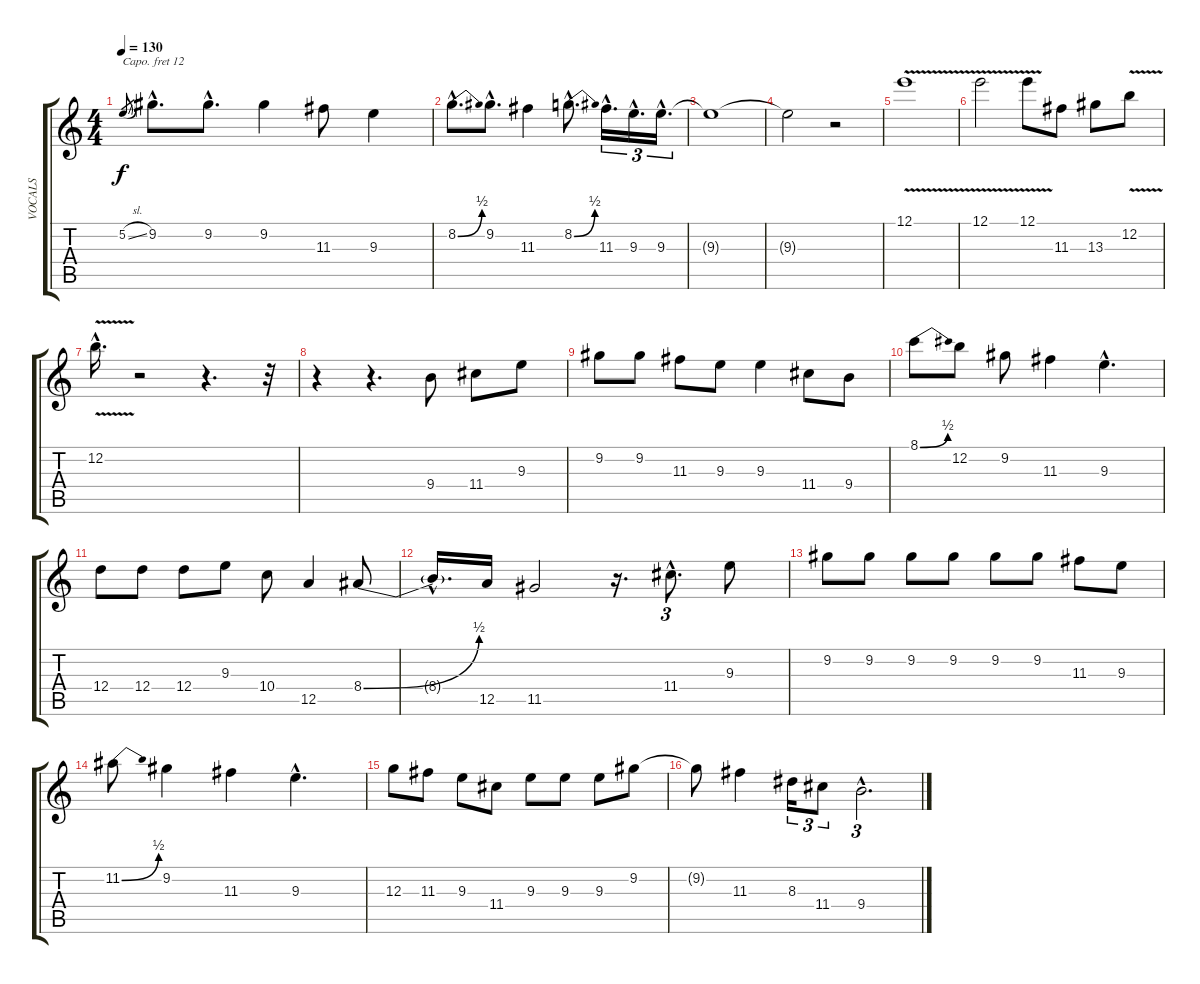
\track ("VOCALS" "VOCALS") {instrument lead2sawtooth}
\staff {score tabs}
\capo 12
\tuning (E4 B3 G3 D3 A2 E2) {hide}
\ts (4 4)
\tempo 130
\clef g2
\ks c
5.2{sl}.8{gr dy f} 9.2{hac}.8{d} 9.2{hac}.8{d} 9.2.4 11.3.8 9.3.4 |
8.2{be (bend 0 0 60 2) hac}.8{d} 9.2{hac}.8{d} 11.3.4 8.2{be (bend 0 0 60 2) hac}.8{d} 11.3{hac}.16{d tu (3 2)} 9.3{hac}.16{d tu (3 2)} 9.3{hac}.16{d tu (3 2)} |
9.3{t}.1 |
9.3{t}.2 r.2 |
12.1{v}.1 |
12.1{v}.2 12.1{v}.8 11.3.8 13.3.8 12.2{v}.8 |
12.2{v hac}.16{d} r.2 r.4{d} r.32 |
r.4 r.4{d} 9.4.8 11.4.8 9.3.8 |
9.2.8 9.2.8 11.3.8 9.3.8 9.3.4 11.4.8 9.4.8 |
8.1{be (bend 0 0 60 2)}.8 12.2.8 9.2.8 11.3.4 9.3{hac}.4{d} |
12.4.8 12.4.8 12.4.8 9.3.8 10.4.8 12.5.4 8.4{be (bend 0 0 60 2)}.8 |
8.4{hac t}.16{d} 12.5.16 11.5.2 r.16{d} 11.4{hac}.8{d tu (3 2)} 9.3.8 |
9.2.8 9.2.8 9.2.8 9.2.8 9.2.8 9.2.8 11.3.8 9.3.8 |
11.2{be (bend 0 0 60 2)}.8 9.2.4 11.3.4 9.3{hac}.4{d} |
12.3.8 11.3.8 9.3.8 11.4.8 9.3.8 9.3.8 9.3.8 9.2.8 |
9.2{t}.8 11.3.4 8.3.16{tu (3 2)} 11.4.8{tu (3 2)} 9.4{hac}.2{d tu (3 2)}
